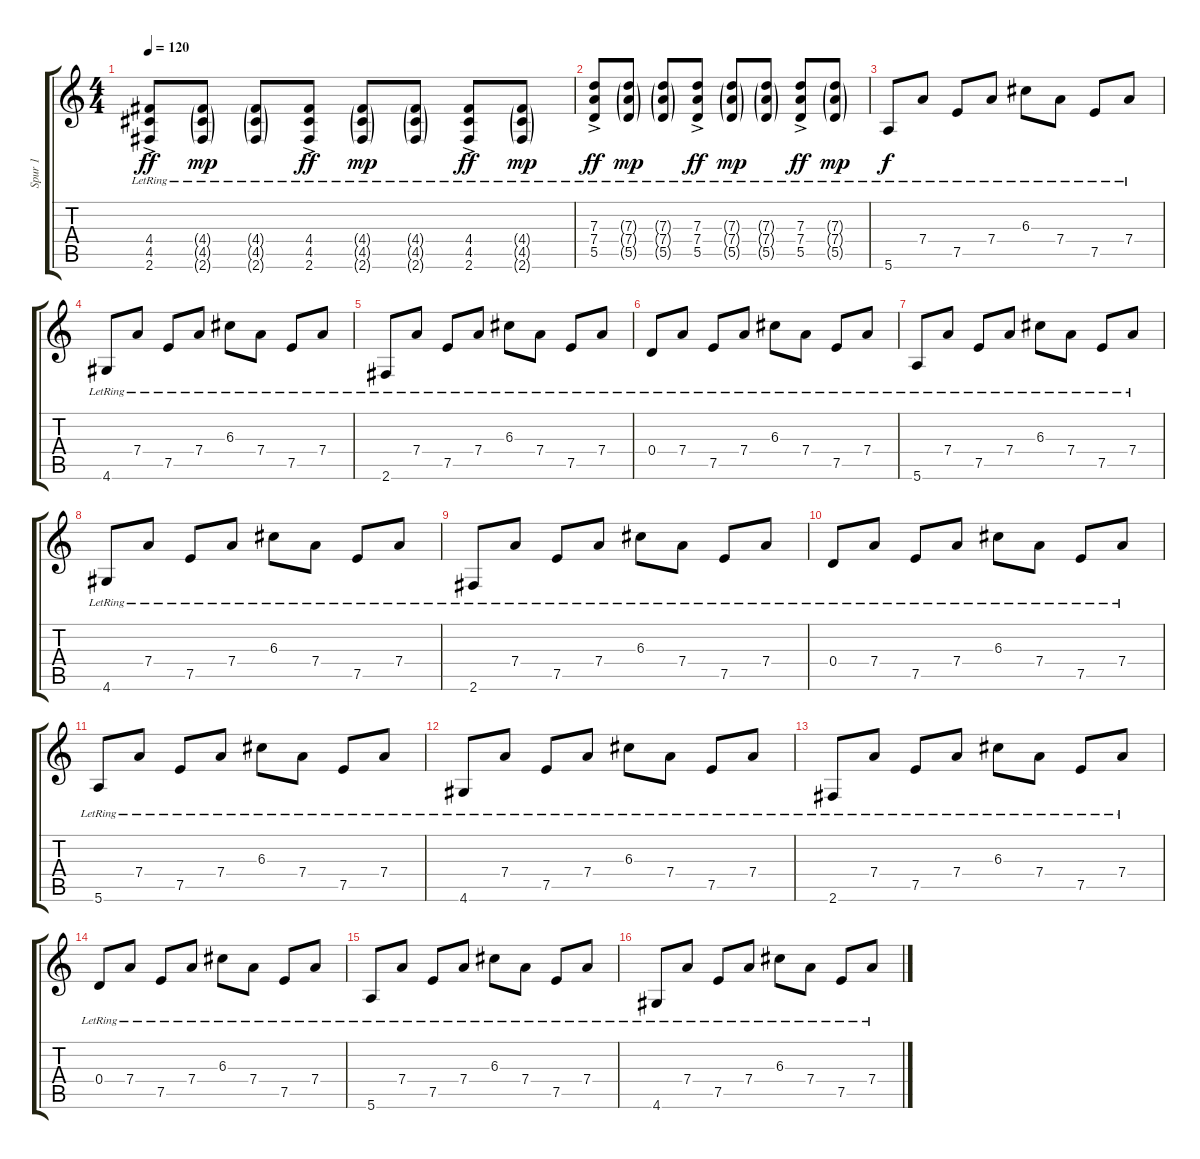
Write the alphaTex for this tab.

\track ("Spur 1" "Spur 1") {instrument electricguitarclean}
\staff {score tabs}
\tuning (E4 B3 G3 D3 A2 E2) {hide}
\ts (4 4)
\tempo 120
\clef g2
\ks c
(4.4{ac lr} 4.5{ac lr} 2.6{ac lr}).8{dy ff} (4.4{g lr} 4.5{g lr} 2.6{g lr}).8{dy mp} (4.4{g lr} 4.5{g lr} 2.6{g lr}).8 (4.4{ac lr} 4.5{ac lr} 2.6{ac lr}).8{dy ff} (4.4{g lr} 4.5{g lr} 2.6{g lr}).8{dy mp} (4.4{g lr} 4.5{g lr} 2.6{g lr}).8 (4.4{ac lr} 4.5{ac lr} 2.6{ac lr}).8{dy ff} (4.4{g lr} 4.5{g lr} 2.6{g lr}).8{dy mp} |
(7.3{ac lr} 7.4{lr} 5.5{ac lr}).8{dy ff} (7.3{g lr} 7.4{g lr} 5.5{g lr}).8{dy mp} (7.3{g lr} 7.4{g lr} 5.5{g lr}).8 (7.3{ac lr} 7.4{lr} 5.5{ac lr}).8{dy ff} (7.3{g lr} 7.4{g lr} 5.5{g lr}).8{dy mp} (7.3{g lr} 7.4{g lr} 5.5{g lr}).8 (7.3{ac lr} 7.4{ac lr} 5.5{ac lr}).8{dy ff} (7.3{g lr} 7.4{g lr} 5.5{g lr}).8{dy mp} |
5.6{lr}.8{dy f} 7.4{lr}.8 7.5{lr}.8 7.4{lr}.8 6.3{lr}.8 7.4{lr}.8 7.5{lr}.8 7.4{lr}.8 |
4.6{lr}.8 7.4{lr}.8 7.5{lr}.8 7.4{lr}.8 6.3{lr}.8 7.4{lr}.8 7.5{lr}.8 7.4{lr}.8 |
2.6{lr}.8 7.4{lr}.8 7.5{lr}.8 7.4{lr}.8 6.3{lr}.8 7.4{lr}.8 7.5{lr}.8 7.4{lr}.8 |
0.4{lr}.8 7.4{lr}.8 7.5{lr}.8 7.4{lr}.8 6.3{lr}.8 7.4{lr}.8 7.5{lr}.8 7.4{lr}.8 |
5.6{lr}.8 7.4{lr}.8 7.5{lr}.8 7.4{lr}.8 6.3{lr}.8 7.4{lr}.8 7.5{lr}.8 7.4{lr}.8 |
4.6{lr}.8 7.4{lr}.8 7.5{lr}.8 7.4{lr}.8 6.3{lr}.8 7.4{lr}.8 7.5{lr}.8 7.4{lr}.8 |
2.6{lr}.8 7.4{lr}.8 7.5{lr}.8 7.4{lr}.8 6.3{lr}.8 7.4{lr}.8 7.5{lr}.8 7.4{lr}.8 |
0.4{lr}.8 7.4{lr}.8 7.5{lr}.8 7.4{lr}.8 6.3{lr}.8 7.4{lr}.8 7.5{lr}.8 7.4{lr}.8 |
5.6{lr}.8 7.4{lr}.8 7.5{lr}.8 7.4{lr}.8 6.3{lr}.8 7.4{lr}.8 7.5{lr}.8 7.4{lr}.8 |
4.6{lr}.8 7.4{lr}.8 7.5{lr}.8 7.4{lr}.8 6.3{lr}.8 7.4{lr}.8 7.5{lr}.8 7.4{lr}.8 |
2.6{lr}.8 7.4{lr}.8 7.5{lr}.8 7.4{lr}.8 6.3{lr}.8 7.4{lr}.8 7.5{lr}.8 7.4{lr}.8 |
0.4{lr}.8 7.4{lr}.8 7.5{lr}.8 7.4{lr}.8 6.3{lr}.8 7.4{lr}.8 7.5{lr}.8 7.4{lr}.8 |
5.6{lr}.8 7.4{lr}.8 7.5{lr}.8 7.4{lr}.8 6.3{lr}.8 7.4{lr}.8 7.5{lr}.8 7.4{lr}.8 |
4.6{lr}.8 7.4{lr}.8 7.5{lr}.8 7.4{lr}.8 6.3{lr}.8 7.4{lr}.8 7.5{lr}.8 7.4{lr}.8
